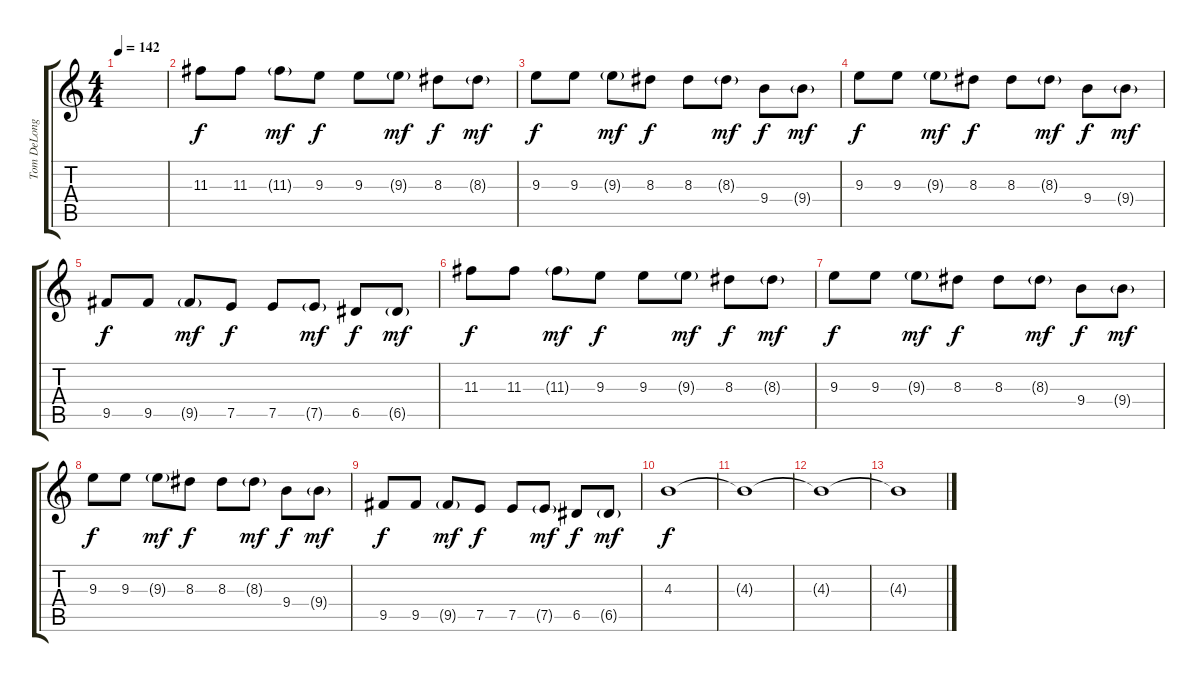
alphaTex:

\track ("Tom DeLonge" "Tom DeLong") {instrument distortionguitar}
\staff {score tabs}
\tuning (E4 B3 G3 D3 A2 E2) {hide}
\ts (4 4)
\tempo 142
\clef g2
\ks c
|
11.3.8 11.3.8 11.3{g}.8{dy mf} 9.3.8{dy f} 9.3.8 9.3{g}.8{dy mf} 8.3.8{dy f} 8.3{g}.8{dy mf} |
9.3.8{dy f} 9.3.8 9.3{g}.8{dy mf} 8.3.8{dy f} 8.3.8 8.3{g}.8{dy mf} 9.4.8{dy f} 9.4{g}.8{dy mf} |
9.3.8{dy f} 9.3.8 9.3{g}.8{dy mf} 8.3.8{dy f} 8.3.8 8.3{g}.8{dy mf} 9.4.8{dy f} 9.4{g}.8{dy mf} |
9.5.8{dy f} 9.5.8 9.5{g}.8{dy mf} 7.5.8{dy f} 7.5.8 7.5{g}.8{dy mf} 6.5.8{dy f} 6.5{g}.8{dy mf} |
11.3.8{dy f} 11.3.8 11.3{g}.8{dy mf} 9.3.8{dy f} 9.3.8 9.3{g}.8{dy mf} 8.3.8{dy f} 8.3{g}.8{dy mf} |
9.3.8{dy f} 9.3.8 9.3{g}.8{dy mf} 8.3.8{dy f} 8.3.8 8.3{g}.8{dy mf} 9.4.8{dy f} 9.4{g}.8{dy mf} |
9.3.8{dy f} 9.3.8 9.3{g}.8{dy mf} 8.3.8{dy f} 8.3.8 8.3{g}.8{dy mf} 9.4.8{dy f} 9.4{g}.8{dy mf} |
9.5.8{dy f} 9.5.8 9.5{g}.8{dy mf} 7.5.8{dy f} 7.5.8 7.5{g}.8{dy mf} 6.5.8{dy f} 6.5{g}.8{dy mf} |
4.3.1{dy f volume 0} |
4.3{t}.1 |
4.3{t}.1 |
4.3{t}.1
